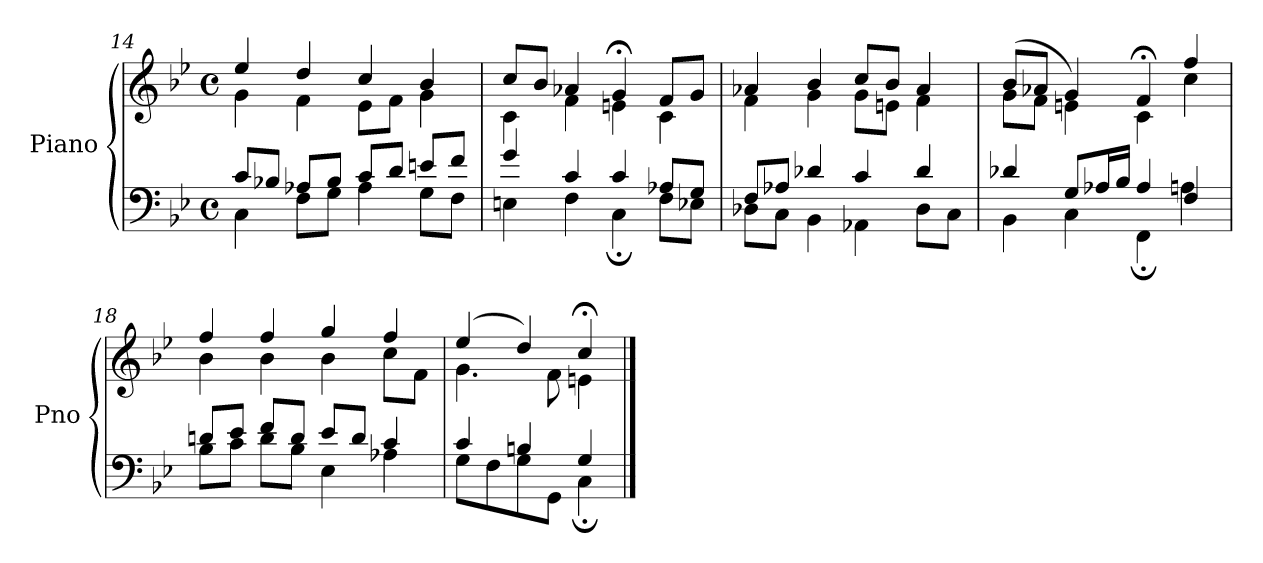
**kern	**kern
*part1	*part1
*staff2	*staff1
*I"Piano	*
*I'Pno	*
*clefF4	*clefG2
*k[b-e-]	*k[b-e-]
*M4/4	*M4/4
*met(c)	*met(c)
=14	=14
*^	*^
8c/L	4C\	4ee-/	4g\
8B-X/J	.	.	.
8A-X/L	8F\L	4dd/	4f\
8B-/J	8G\J	.	.
8c/L	4A-\	4cc/	8e-\L
8d/J	.	.	8f\J
8en/L	8G\L	4b-/	4g\
8f/J	8F\J	.	.
=15	=15	=15	=15
4g/	4En\	8cc/L	4c\
.	.	8b-/J	.
4c/	4F\	4a-X/	4f\
4c/	4C;\	4g;</	4en\
8A-X/L	8F\L	8f/L	4c\
8G/J	8E-X\J	8g/J	.
=16	=16	=16	=16
8F/L	8D-X\L	4a-X/	4f\
8A-X/J	8C\J	.	.
4d-X/	4BB-\	4b-/	4g\
4c/	4AA-X\	8cc/L	8g\L
.	.	8b-/J	8en\J
4d-/	8D-\L	4a-/	4f\
.	8C\J	.	.
=17	=17	=17	=17
4d-X/	4BB-\	(>8b-/L	8g\L
.	.	8a-X/J	8f\J
8G/L	4C\	4g/)	4en\
16A-X/L	.	.	.
16B-/JJ	.	.	.
4A-/	4FF;\	4f;</	4c\
4F/	4An\	4ff/	4cc\
=18	=18	=18	=18
8dn/L	8B-\L	4ff/	4b-\
8e-/J	8c\J	.	.
8f/L	8d\L	4ff/	4b-\
8d/J	8B-\J	.	.
8e-/L	4E-\	4gg/	4b-\
8d/J	.	.	.
4c/	4A-X\	4ff/	8cc\L
.	.	.	8f\J
=19	=19	=19	=19
4c/	8G\L	(>4ee-/	4.g\
.	8F\	.	.
4Bn/	8G\	4dd/)	.
.	8GG\J	.	8f\
4G/	4C;\	4cc;</	4en\
*v	*v	*	*
*	*v	*v
==	==
*-	*-
